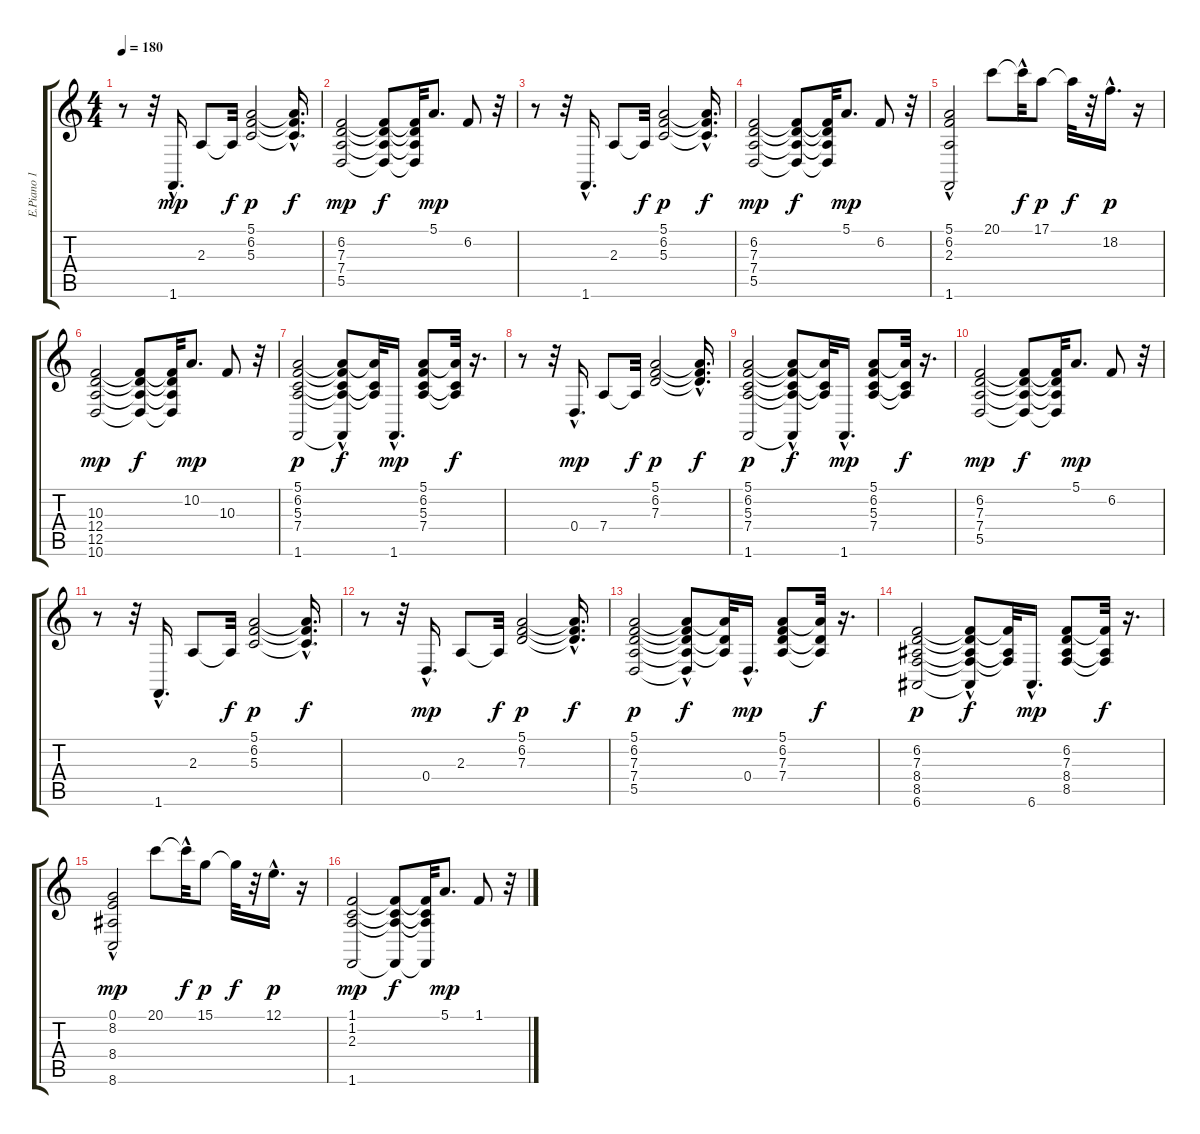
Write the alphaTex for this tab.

\track ("E.Piano 1" "E.Piano 1") {instrument electricpiano1}
\staff {score tabs}
\tuning (E4 B3 G3 D3 A2 E2) {hide}
\ts (4 4)
\tempo 180
\clef g2
\ks c
r.8{dy mp} r.32 1.6{hac}.16{d} 2.3.8 2.3{t}.32{dy f} (5.1 6.2 5.3).2{dy p} (5.1{hac t} 6.2{hac t} 5.3{hac t}).16{d dy f} |
(6.2 7.3 7.4 5.5).2{dy mp} (6.2{t} 7.3{t} 7.4{t} 5.5{t}).8{dy f} (6.2{t} 7.3{t} 7.4{t} 5.5{t}).32 5.1.8{d dy mp} 6.2.8 r.32 |
r.8 r.32 1.6{hac}.16{d} 2.3.8 2.3{t}.32{dy f} (5.1 6.2 5.3).2{dy p} (5.1{hac t} 6.2{hac t} 5.3{hac t}).16{d dy f} |
(6.2 7.3 7.4 5.5).2{dy mp} (6.2{t} 7.3{t} 7.4{t} 5.5{t}).8{dy f} (6.2{t} 7.3{t} 7.4{t} 5.5{t}).32 5.1.8{d dy mp} 6.2.8 r.32 |
(5.1{hac} 6.2{hac} 2.3{hac} 1.6{hac}).2 20.1.8 20.1{hac t}.32{dy f} 17.1.8{dy p} 17.1{t}.32{dy f} r.32 18.2{hac}.16{d dy p} r.16 |
(10.3 12.4 12.5 10.6).2{dy mp} (10.3{t} 12.4{t} 12.5{t} 10.6{t}).8{dy f} (10.3{t} 12.4{t} 12.5{t} 10.6{t}).32 10.2.8{d dy mp} 10.3.8 r.32 |
(5.1 6.2 5.3 7.4 1.6).2{dy p} (5.1{t} 6.2{t} 5.3{t} 7.4{t} 1.6{hac t}).8{dy f} (5.1{t} 5.3{t} 7.4{t}).32 1.6{hac}.16{d dy mp} (5.1 6.2 5.3 7.4).8 (5.1{t} 5.3{t} 7.4{t}).32{dy f} r.16{d} |
r.8 r.32 0.4{hac}.16{d dy mp} 7.4.8 7.4{t}.32{dy f} (5.1 6.2 7.3).2{dy p} (5.1{hac t} 6.2{hac t} 7.3{hac t}).16{d dy f} |
(5.1 6.2 5.3 7.4 1.6).2{dy p} (5.1{t} 6.2{t} 5.3{t} 7.4{t} 1.6{hac t}).8{dy f} (5.1{t} 5.3{t} 7.4{t}).32 1.6{hac}.16{d dy mp} (5.1 6.2 5.3 7.4).8 (5.1{t} 5.3{t} 7.4{t}).32{dy f} r.16{d} |
(6.2 7.3 7.4 5.5).2{dy mp} (6.2{t} 7.3{t} 7.4{t} 5.5{t}).8{dy f} (6.2{t} 7.3{t} 7.4{t} 5.5{t}).32 5.1.8{d dy mp} 6.2.8 r.32 |
r.8 r.32 1.6{hac}.16{d} 2.3.8 2.3{t}.32{dy f} (5.1 6.2 5.3).2{dy p} (5.1{hac t} 6.2{hac t} 5.3{hac t}).16{d dy f} |
r.8 r.32 0.4{hac}.16{d dy mp} 2.3.8 2.3{t}.32{dy f} (5.1 6.2 7.3).2{dy p} (5.1{hac t} 6.2{hac t} 7.3{hac t}).16{d dy f} |
(5.1 6.2 7.3 7.4 5.5).2{dy p} (5.1{t} 6.2{t} 7.3{t} 7.4{t} 5.5{hac t}).8{dy f} (5.1{t} 7.3{t} 7.4{t}).32 0.4{hac}.16{d dy mp} (5.1 6.2 7.3 7.4).8 (5.1{t} 7.3{t} 7.4{t}).32{dy f} r.16{d} |
(6.2 7.3 8.4 8.5 6.6).2{dy p} (6.2{t} 7.3{t} 8.4{t} 8.5{t} 6.6{hac t}).8{dy f} (6.2{t} 8.4{t} 8.5{t}).32 6.6{hac}.16{d dy mp} (6.2 7.3 8.4 8.5).8 (6.2{t} 8.4{t} 8.5{t}).32{dy f} r.16{d} |
(0.1{hac} 8.2{hac} 8.4{hac} 8.6{hac}).2{dy mp} 20.1.8 20.1{hac t}.32{dy f} 15.1.8{dy p} 15.1{t}.32{dy f} r.32 12.1{hac}.16{d dy p} r.16 |
(1.1 1.2 2.3 1.6).2{dy mp} (1.1{t} 1.2{t} 2.3{t} 1.6{t}).8{dy f} (1.1{t} 1.2{t} 2.3{t} 1.6{t}).32 5.1.8{d dy mp} 1.1.8 r.32
